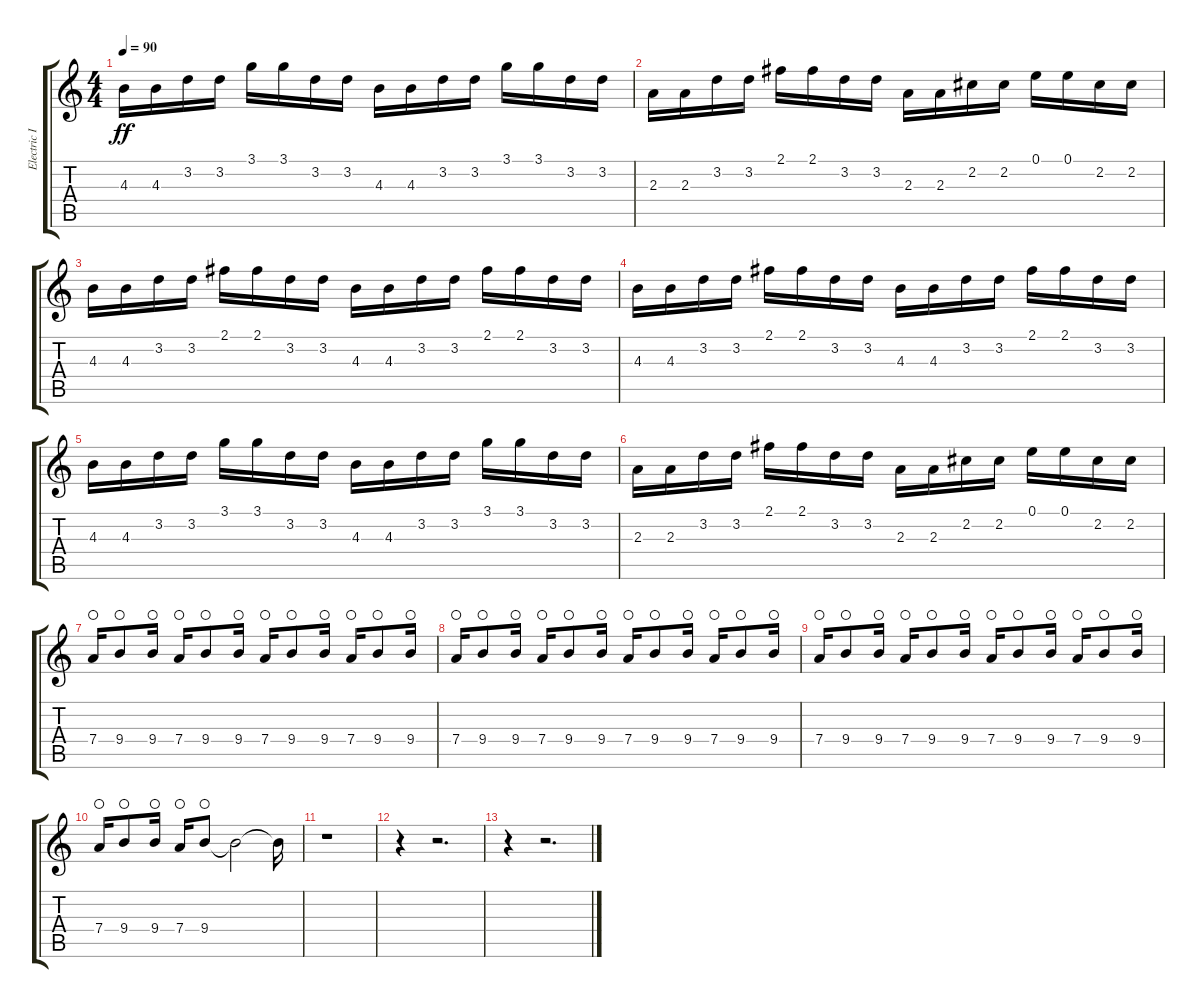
\track ("Electric II" "Electric I") {instrument distortionguitar}
\staff {score tabs}
\tuning (E4 B3 G3 D3 A2 E2) {hide}
\ts (4 4)
\tempo 90
\clef g2
\ks c
4.3.16{dy ff} 4.3.16 3.2.16 3.2.16 3.1.16 3.1.16 3.2.16 3.2.16 4.3.16 4.3.16 3.2.16 3.2.16 3.1.16 3.1.16 3.2.16 3.2.16 |
2.3.16 2.3.16 3.2.16 3.2.16 2.1.16 2.1.16 3.2.16 3.2.16 2.3.16 2.3.16 2.2.16 2.2.16 0.1.16 0.1.16 2.2.16 2.2.16 |
4.3.16 4.3.16 3.2.16 3.2.16 2.1.16 2.1.16 3.2.16 3.2.16 4.3.16 4.3.16 3.2.16 3.2.16 2.1.16 2.1.16 3.2.16 3.2.16 |
4.3.16 4.3.16 3.2.16 3.2.16 2.1.16 2.1.16 3.2.16 3.2.16 4.3.16 4.3.16 3.2.16 3.2.16 2.1.16 2.1.16 3.2.16 3.2.16 |
4.3.16 4.3.16 3.2.16 3.2.16 3.1.16 3.1.16 3.2.16 3.2.16 4.3.16 4.3.16 3.2.16 3.2.16 3.1.16 3.1.16 3.2.16 3.2.16 |
2.3.16 2.3.16 3.2.16 3.2.16 2.1.16 2.1.16 3.2.16 3.2.16 2.3.16 2.3.16 2.2.16 2.2.16 0.1.16 0.1.16 2.2.16 2.2.16 |
7.4.16{waho} 9.4.8{waho} 9.4.16{waho} 7.4.16{waho} 9.4.8{waho} 9.4.16{waho} 7.4.16{waho} 9.4.8{waho} 9.4.16{waho} 7.4.16{waho} 9.4.8{waho} 9.4.16{waho} |
7.4.16{waho} 9.4.8{waho} 9.4.16{waho} 7.4.16{waho} 9.4.8{waho} 9.4.16{waho} 7.4.16{waho} 9.4.8{waho} 9.4.16{waho} 7.4.16{waho} 9.4.8{waho} 9.4.16{waho} |
7.4.16{waho} 9.4.8{waho} 9.4.16{waho} 7.4.16{waho} 9.4.8{waho} 9.4.16{waho} 7.4.16{waho} 9.4.8{waho} 9.4.16{waho} 7.4.16{waho} 9.4.8{waho} 9.4.16{waho} |
7.4.16{waho} 9.4.8{waho} 9.4.16{waho} 7.4.16{waho} 9.4.8{waho} 9.4{t}.2 9.4{t}.16 |
r.1 |
r.4 r.2{d} |
r.4 r.2{d}
